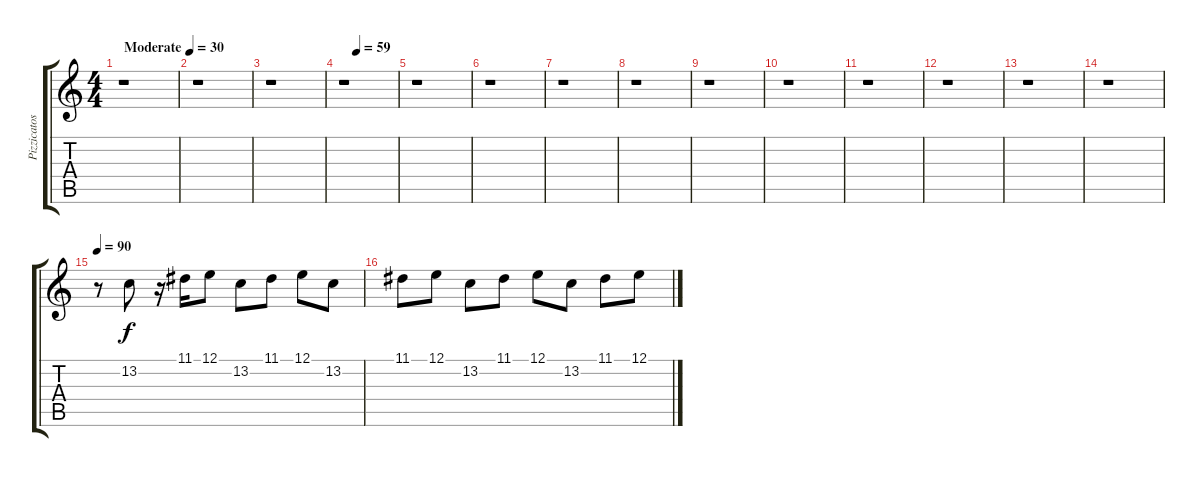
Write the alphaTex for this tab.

\track ("Pizzicatostr" "Pizzicatos") {instrument pizzicatostrings}
\staff {score tabs}
\tuning (E4 B3 G3 D3 A2 E2) {hide}
\ts (4 4)
\tempo (30 "Moderate")
\clef g2
\ks c
r.1{dy f instrument pizzicatostrings} |
r.1 |
r.1 |
\tempo (59 0.25)
r.1 |
r.1 |
r.1 |
r.1 |
r.1 |
r.1 |
r.1 |
r.1 |
r.1 |
r.1 |
r.1 |
\tempo 90
r.8 13.2.8{volume 6 instrument pizzicatostrings} r.16 11.1.16 12.1.8 13.2.8 11.1.8 12.1.8 13.2.8 |
11.1.8 12.1.8 13.2.8 11.1.8 12.1.8 13.2.8 11.1.8 12.1.8
